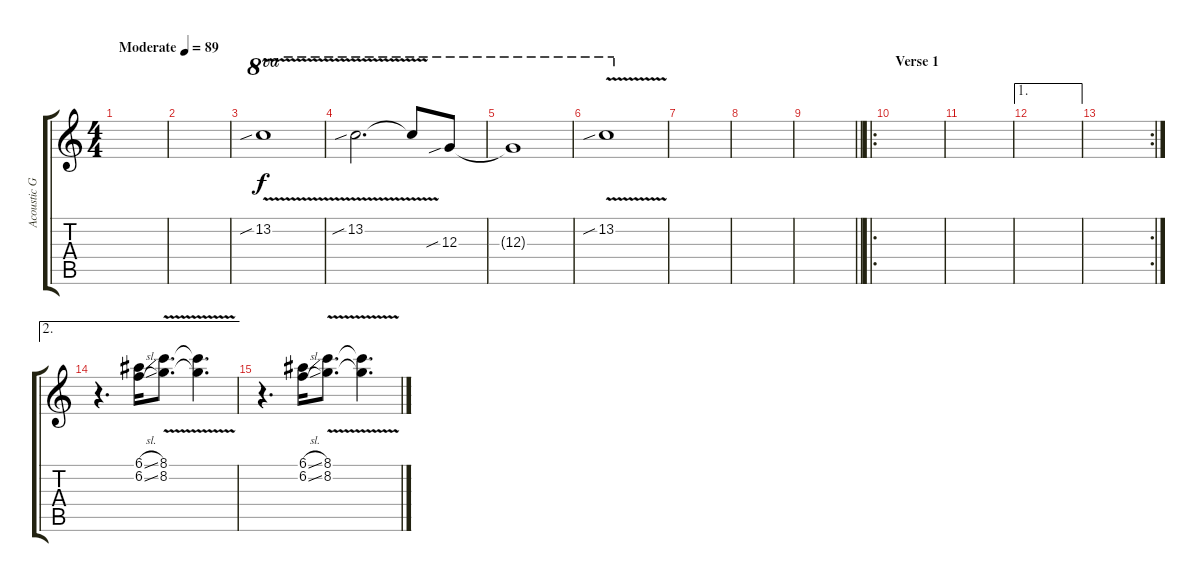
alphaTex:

\track ("Acoustic Guitar 3" "Acoustic G") {instrument acousticguitarsteel}
\staff {score tabs}
\tuning (E4 B3 G3 D3 A2 E2) {hide}
\ts (4 4)
\tempo (89 "Moderate")
\clef g2
\ks c
|
|
13.2{v sib}.1{ot 8va} |
13.2{v sib}.2{d ot 8va} 13.2{t}.8{ot 8va} 12.3{sib}.8{ot 8va} |
12.3{t}.1{ot 8va} |
13.2{v sib}.1{ot 8va} |
|
|
\barLineRight lightlight
|
\ro
\section ("" "Verse 1")
|
|
\ae 1
|
\rc 2
|
\ae 2
r.4{d} (6.1{sl} 6.2{sl}).16 (8.1{v} 8.2{v}).8{d} (8.1{t} 8.2{t}).4{d} |
r.4{d} (6.1{sl} 6.2{sl}).16 (8.1{v} 8.2{v}).8{d} (8.1{t} 8.2{t}).4{d}
